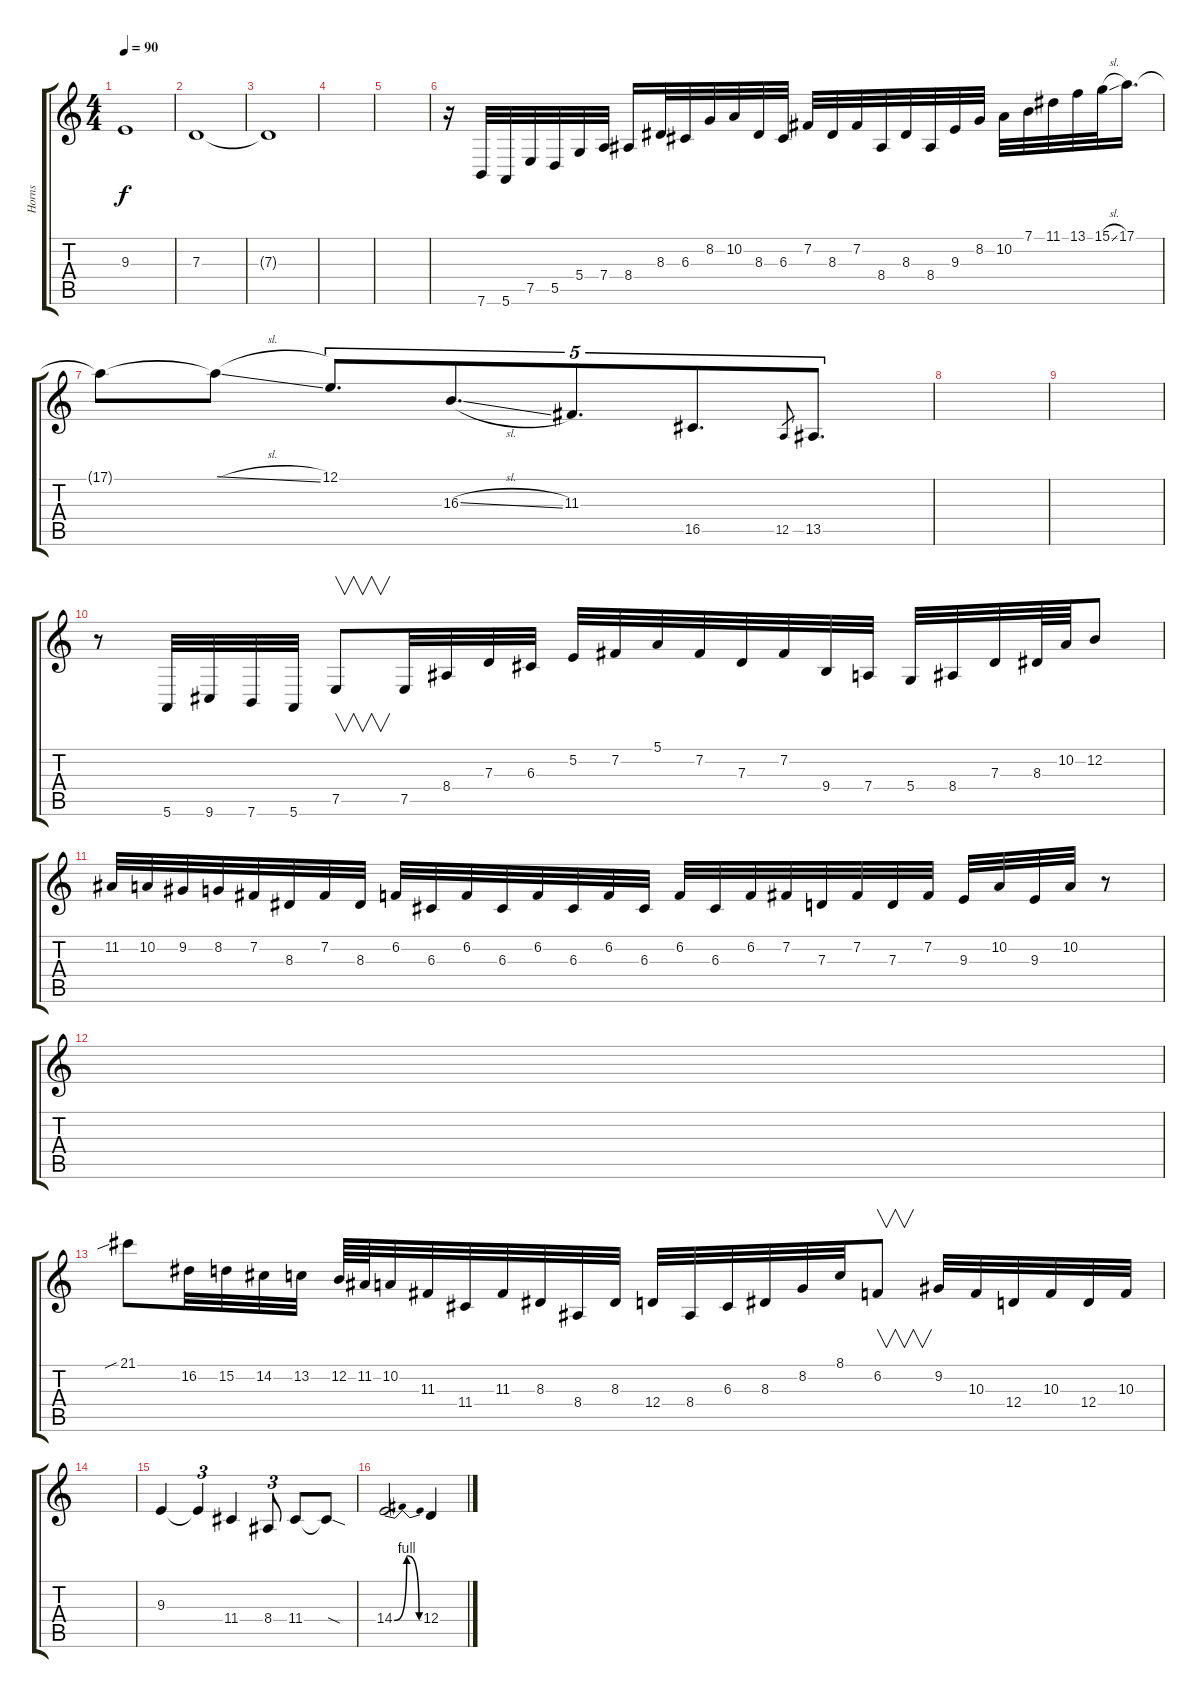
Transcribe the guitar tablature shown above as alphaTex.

\track ("Horns" "Horns") {instrument altosax}
\staff {score tabs}
\tuning (E4 B3 G3 D3 A2 E2) {hide}
\ts (4 4)
\tempo 90
\clef g2
\ks c
9.3{t}.1{dy f} |
7.3.1 |
7.3{t}.1 |
|
|
r.16 7.6.32 5.6.32 7.5.32 5.5.32 5.4.32 7.4.32 8.4.16 8.3.32 6.3.32 8.2.32 10.2.32 8.3.32 6.3.32 7.2.32 8.3.32 7.2.32 8.4.32 8.3.32 8.4.32 9.3.32 8.2.32 10.2.32 7.1.32 11.1.32 13.1.32 15.1{sl}.32 17.1.16{d} |
17.1{t}.8 17.1{sl t}.8 12.1.8{d tu (5 4)} 16.3{sl}.8{d tu (5 4)} 11.3.8{d tu (5 4)} 16.5.8{d tu (5 4)} 12.5.8{gr} 13.5.8{d tu (5 4)} |
|
|
r.8 5.6.32 9.6.32 7.6.32 5.6.32 7.5.8{v} 7.5.32 8.4.32 7.3.32 6.3.32 5.2.32 7.2.32 5.1.32 7.2.32 7.3.32 7.2.32 9.4.32 7.4.32 5.4.32 8.4.32 7.3.32 8.3.64 10.2.64 12.2.8 |
11.2.32 10.2.32 9.2.32 8.2.32 7.2.32 8.3.32 7.2.32 8.3.32 6.2.32 6.3.32 6.2.32 6.3.32 6.2.32 6.3.32 6.2.32 6.3.32 6.2.32 6.3.32 6.2.32 7.2.32 7.3.32 7.2.32 7.3.32 7.2.32 9.3.32 10.2.32 9.3.32 10.2.32 r.8 |
|
21.1{sib}.8 16.2.32 15.2.32 14.2.32 13.2.32 12.2.64 11.2.64 10.2.32 11.3.32 11.4.32 11.3.32 8.3.32 8.4.32 8.3.32 12.4.32 8.4.32 6.3.32 8.3.32 8.2.32 8.1.32 6.2.8{v} 9.2.32 10.3.32 12.4.32 10.3.32 12.4.32 10.3.32 |
|
9.3.4 9.3{t}.4{tu (3 2)} 11.4.4 8.4.8{tu (3 2)} 11.4.8 11.4{sod t}.8 |
14.4{be (bendrelease 0 0 6 4 31 4 60 0)}.2{d} 12.4.4
